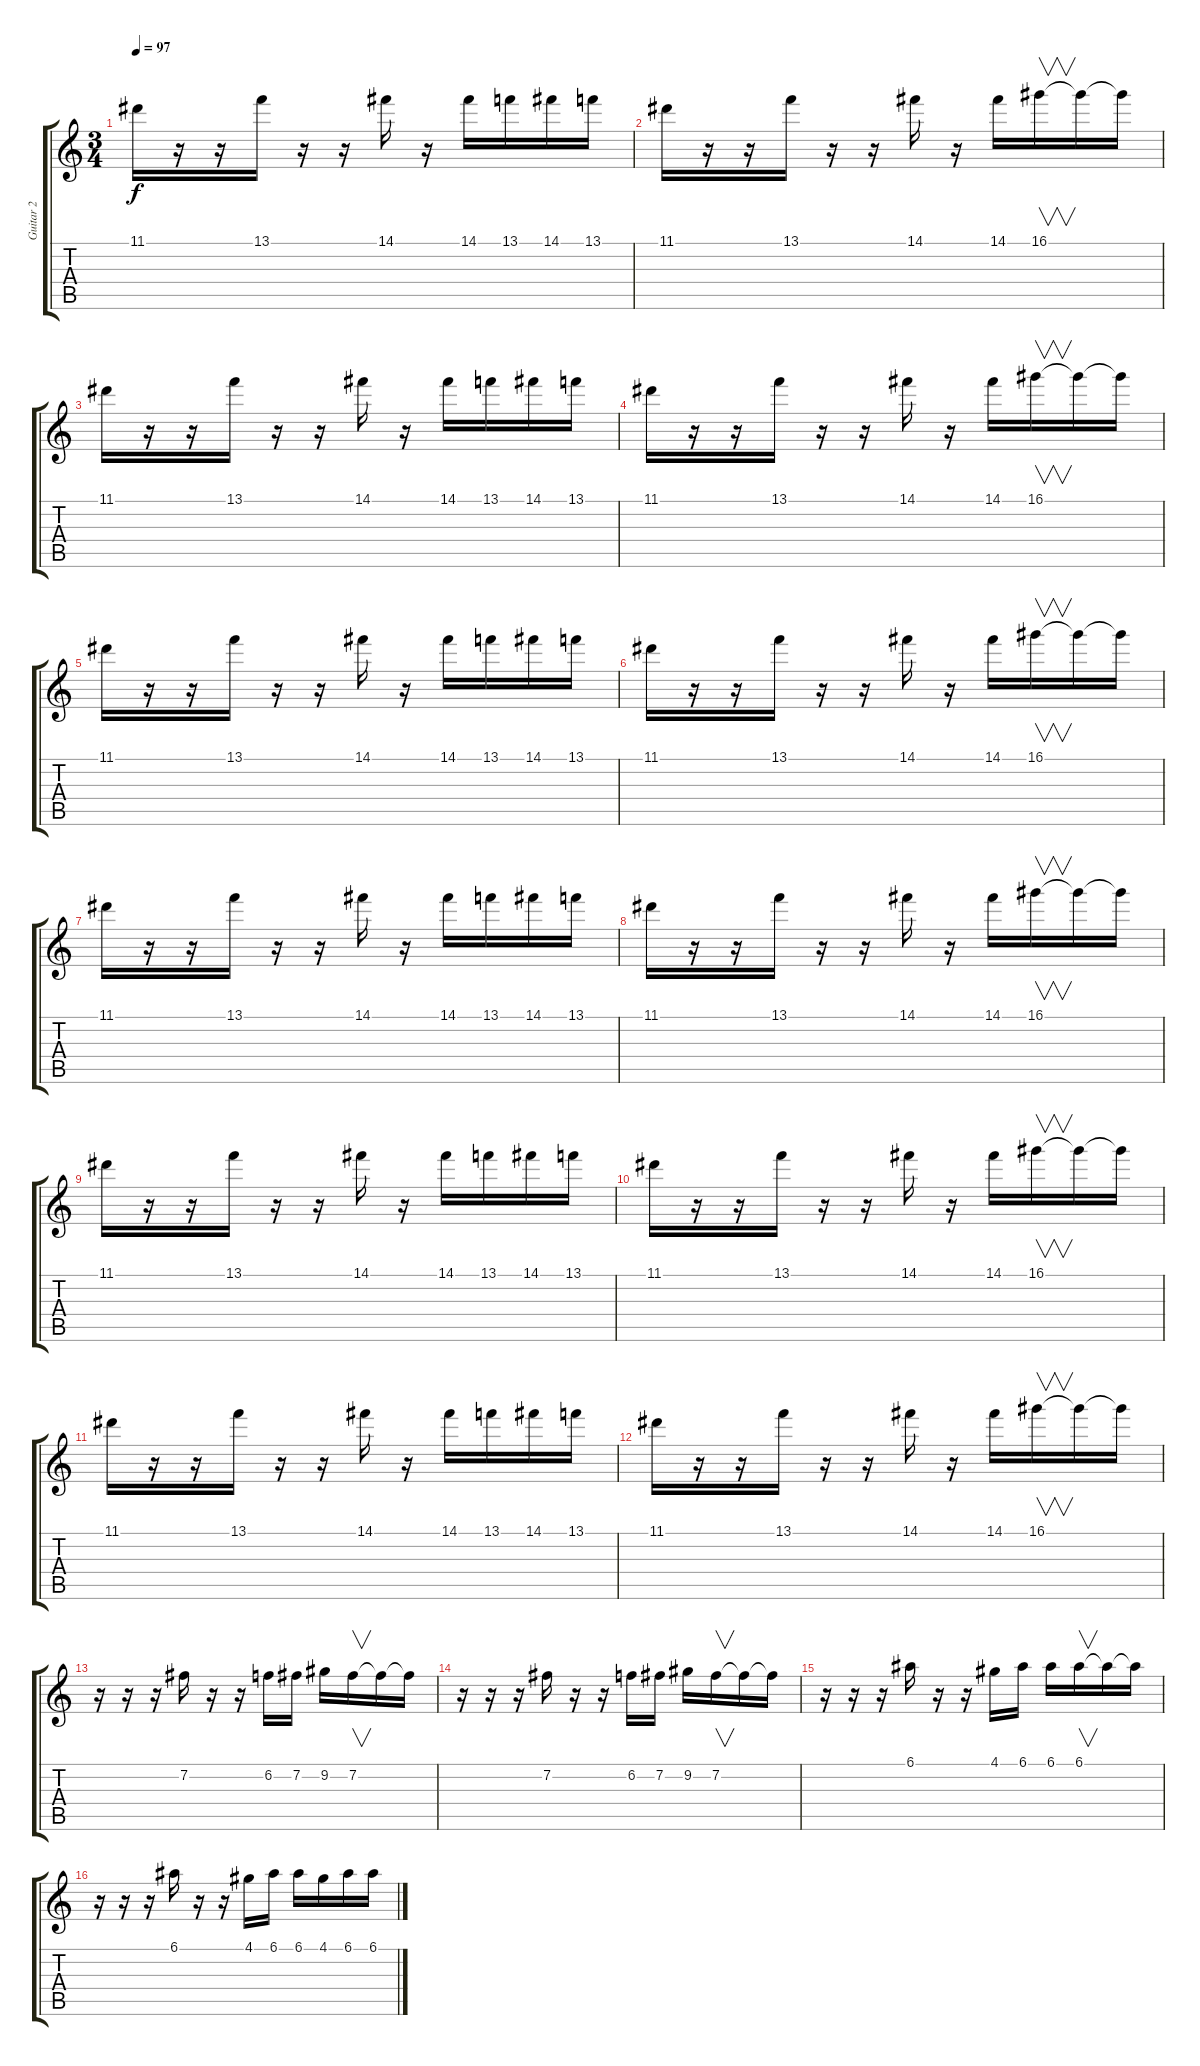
\track ("Guitar 2" "Guitar 2") {instrument overdrivenguitar}
\staff {score tabs}
\tuning (E4 B3 G3 D3 A2 E2) {hide}
\ts (3 4)
\tempo 97
\clef g2
\ks c
11.1.16{dy f} r.16 r.16 13.1.16 r.16 r.16 14.1.16 r.16 14.1.16 13.1.16 14.1.16 13.1.16 |
11.1.16 r.16 r.16 13.1.16 r.16 r.16 14.1.16 r.16 14.1.16 16.1.16{v} 16.1{t}.16 16.1{t}.16 |
11.1.16 r.16 r.16 13.1.16 r.16 r.16 14.1.16 r.16 14.1.16 13.1.16 14.1.16 13.1.16 |
11.1.16 r.16 r.16 13.1.16 r.16 r.16 14.1.16 r.16 14.1.16 16.1.16{v} 16.1{t}.16 16.1{t}.16 |
11.1.16 r.16 r.16 13.1.16 r.16 r.16 14.1.16 r.16 14.1.16 13.1.16 14.1.16 13.1.16 |
11.1.16 r.16 r.16 13.1.16 r.16 r.16 14.1.16 r.16 14.1.16 16.1.16{v} 16.1{t}.16 16.1{t}.16 |
11.1.16 r.16 r.16 13.1.16 r.16 r.16 14.1.16 r.16 14.1.16 13.1.16 14.1.16 13.1.16 |
11.1.16 r.16 r.16 13.1.16 r.16 r.16 14.1.16 r.16 14.1.16 16.1.16{v} 16.1{t}.16 16.1{t}.16 |
11.1.16 r.16 r.16 13.1.16 r.16 r.16 14.1.16 r.16 14.1.16 13.1.16 14.1.16 13.1.16 |
11.1.16 r.16 r.16 13.1.16 r.16 r.16 14.1.16 r.16 14.1.16 16.1.16{v} 16.1{t}.16 16.1{t}.16 |
11.1.16 r.16 r.16 13.1.16 r.16 r.16 14.1.16 r.16 14.1.16 13.1.16 14.1.16 13.1.16 |
11.1.16 r.16 r.16 13.1.16 r.16 r.16 14.1.16 r.16 14.1.16 16.1.16{v} 16.1{t}.16 16.1{t}.16 |
r.16{balance 14} r.16 r.16 7.2.16 r.16 r.16 6.2.16 7.2.16 9.2.16 7.2.16{v} 7.2{t}.16 7.2{t}.16 |
r.16 r.16 r.16 7.2.16 r.16 r.16 6.2.16 7.2.16 9.2.16 7.2.16{v} 7.2{t}.16 7.2{t}.16 |
r.16 r.16 r.16 6.1.16 r.16 r.16 4.1.16 6.1.16 6.1.16 6.1.16{v} 6.1{t}.16 6.1{t}.16 |
r.16 r.16 r.16 6.1.16 r.16 r.16 4.1.16 6.1.16 6.1.16 4.1.16 6.1.16 6.1.16
